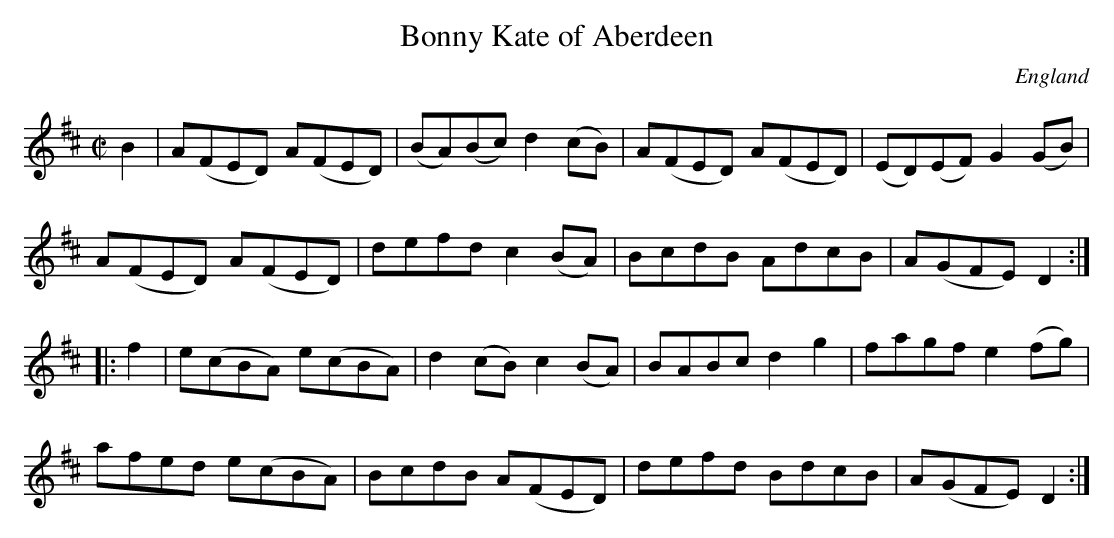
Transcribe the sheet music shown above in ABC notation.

X:1
T:Bonny Kate of Aberdeen
L:1/8
M:C|
O:England
K:D major
B2 |\
A(FED) A(FED) | (BA)(Bc) d2(cB) | A(FED) A(FED) | (ED)(EF) G2(GB) |
A(FED) A(FED) | defd     c2(BA) | BcdB   AdcB   | A(GFE) D2 ::
f2 |\
e(cBA) e(cBA) | d2(cB) c2(BA) | BABc d2g2 | fagf e2(fg) |
afed   e(cBA) | BcdB   A(FED) | defd BdcB | A(GFE) D2 :|
